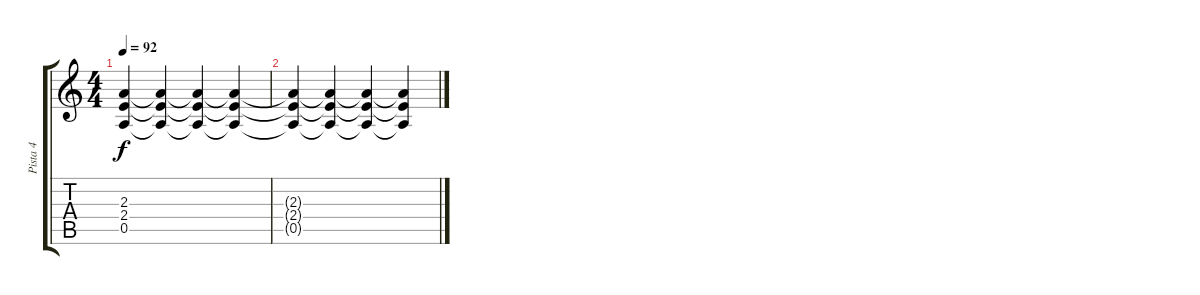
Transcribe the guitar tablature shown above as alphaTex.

\track ("Pista 4" "Pista 4") {instrument electricguitarjazz}
\staff {score tabs}
\tuning (E4 B3 G3 D3 A2 E2) {hide}
\ts (4 4)
\tempo 92
\clef g2
\ks c
(2.3 2.4 0.5).4{dy f} (2.3{t} 2.4{t} 0.5{t}).4{volume 7} (2.3{t} 2.4{t} 0.5{t}).4{volume 6} (2.3{t} 2.4{t} 0.5{t}).4{volume 4} |
(2.3{t} 2.4{t} 0.5{t}).4{volume 3} (2.3{t} 2.4{t} 0.5{t}).4{volume 2} (2.3{t} 2.4{t} 0.5{t}).4{volume 1} (2.3{t} 2.4{t} 0.5{t}).4{volume 0}
